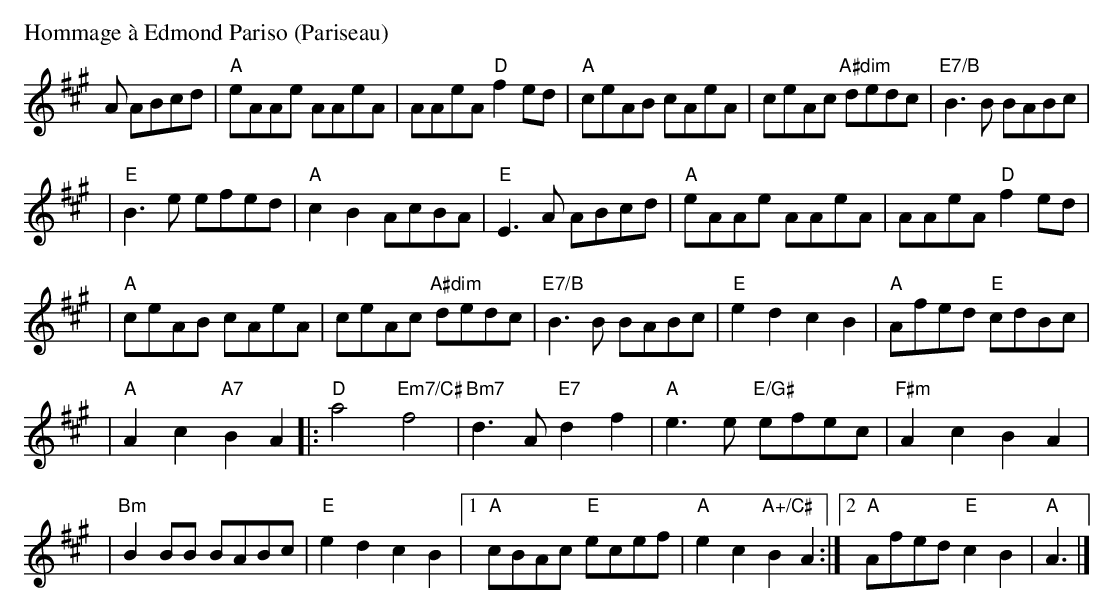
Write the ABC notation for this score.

X:1
P:Hommage \`a Edmond Pariso (Pariseau)
M:C |
L:1/8
K:A
A ABcd \
| "A"eAAe AAeA | AAeA "D"f2ed | "A"ceAB cAeA | ceAc "A#dim"dedc | "E7/B"B3B BABc |
| "E"B3e efed | "A"c2B2 AcBA | "E"E3 A ABcd | "A"eAAe AAeA | AAeA "D"f2ed |
| "A"ceAB cAeA | ceAc "A#dim"dedc | "E7/B"B3B BABc | "E"e2d2 c2B2 | "A"Afed "E"cdBc |
| "A"A2c2 "A7"B2 A2 |: "D"a4 "Em7/C#"f4 | "Bm7"d3A "E7"d2f2 | "A"e3e "E/G#"efec | "F#m"A2c2 B2A2 |
| "Bm"B2BB BABc | "E"e2d2 c2B2 |1 "A"cBAc "E"ecef | "A"e2c2 "A+/C#"B2A2 :| [2 "A"Afed "E"c2B2 | "A"A3 |]
